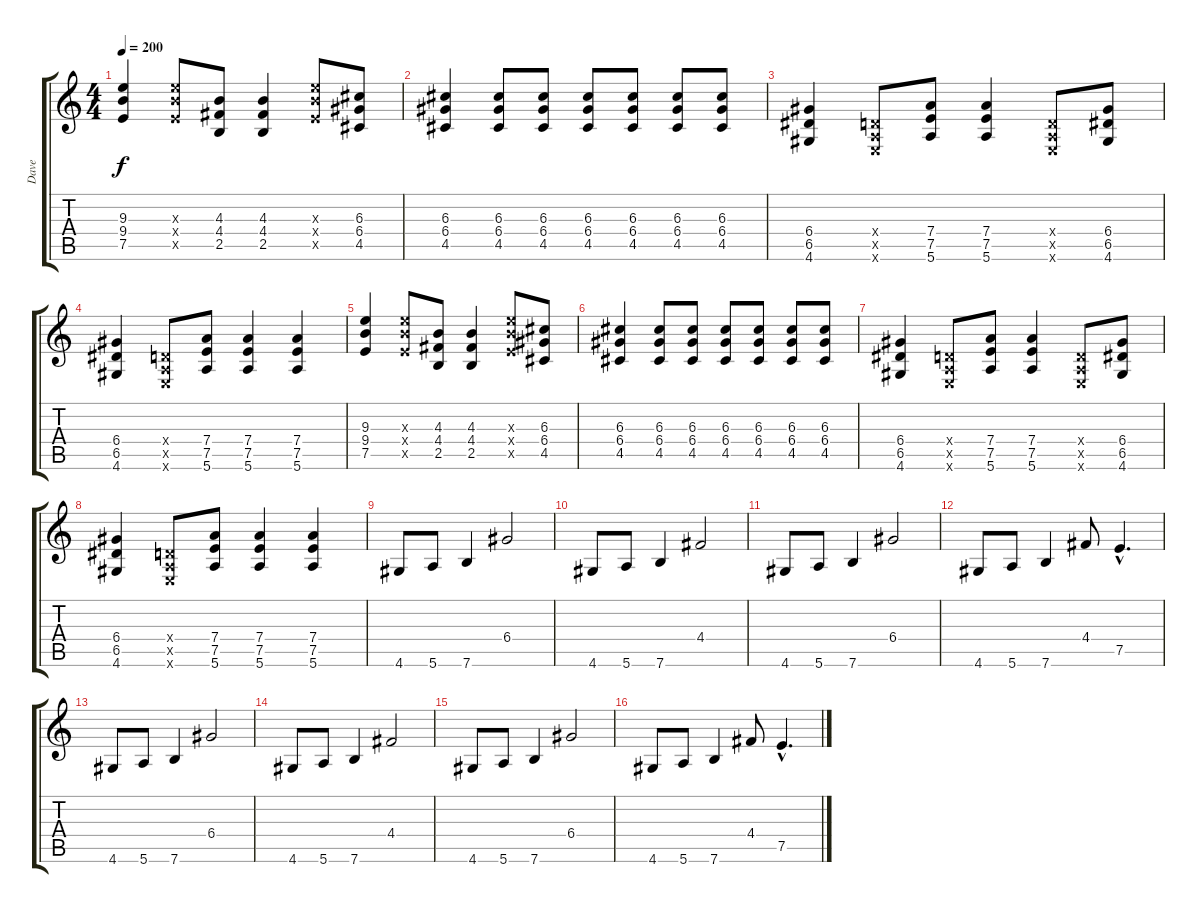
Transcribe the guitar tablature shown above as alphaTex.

\track ("Dave" "Dave") {instrument distortionguitar}
\staff {score tabs}
\tuning (E4 B3 G3 D3 A2 E2) {hide}
\ts (4 4)
\tempo 200
\clef g2
\ks c
(9.3 9.4 7.5).4{dy f} (9.3{x} 9.4{x} 7.5{x}).8 (4.3 4.4 2.5).8 (4.3 4.4 2.5).4 (9.3{x} 9.4{x} 7.5{x}).8 (6.3 6.4 4.5).8 |
(6.3 6.4 4.5).4 (6.3 6.4 4.5).8 (6.3 6.4 4.5).8 (6.3 6.4 4.5).8 (6.3 6.4 4.5).8 (6.3 6.4 4.5).8 (6.3 6.4 4.5).8 |
(6.4 6.5 4.6).4 (0.4{x} 0.5{x} 0.6{x}).8 (7.4 7.5 5.6).8 (7.4 7.5 5.6).4 (0.4{x} 0.5{x} 0.6{x}).8 (6.4 6.5 4.6).8 |
(6.4 6.5 4.6).4 (0.4{x} 0.5{x} 0.6{x}).8 (7.4 7.5 5.6).8 (7.4 7.5 5.6).4 (7.4 7.5 5.6).4 |
(9.3 9.4 7.5).4 (9.3{x} 9.4{x} 7.5{x}).8 (4.3 4.4 2.5).8 (4.3 4.4 2.5).4 (9.3{x} 9.4{x} 7.5{x}).8 (6.3 6.4 4.5).8 |
(6.3 6.4 4.5).4 (6.3 6.4 4.5).8 (6.3 6.4 4.5).8 (6.3 6.4 4.5).8 (6.3 6.4 4.5).8 (6.3 6.4 4.5).8 (6.3 6.4 4.5).8 |
(6.4 6.5 4.6).4 (0.4{x} 0.5{x} 0.6{x}).8 (7.4 7.5 5.6).8 (7.4 7.5 5.6).4 (0.4{x} 0.5{x} 0.6{x}).8 (6.4 6.5 4.6).8 |
(6.4 6.5 4.6).4 (0.4{x} 0.5{x} 0.6{x}).8 (7.4 7.5 5.6).8 (7.4 7.5 5.6).4 (7.4 7.5 5.6).4 |
4.6.8 5.6.8 7.6.4 6.4.2 |
4.6.8 5.6.8 7.6.4 4.4.2 |
4.6.8 5.6.8 7.6.4 6.4.2 |
4.6.8 5.6.8 7.6.4 4.4.8 7.5{hac}.4{d} |
4.6.8 5.6.8 7.6.4 6.4.2 |
4.6.8 5.6.8 7.6.4 4.4.2 |
4.6.8 5.6.8 7.6.4 6.4.2 |
4.6.8 5.6.8 7.6.4 4.4.8 7.5{hac}.4{d}
